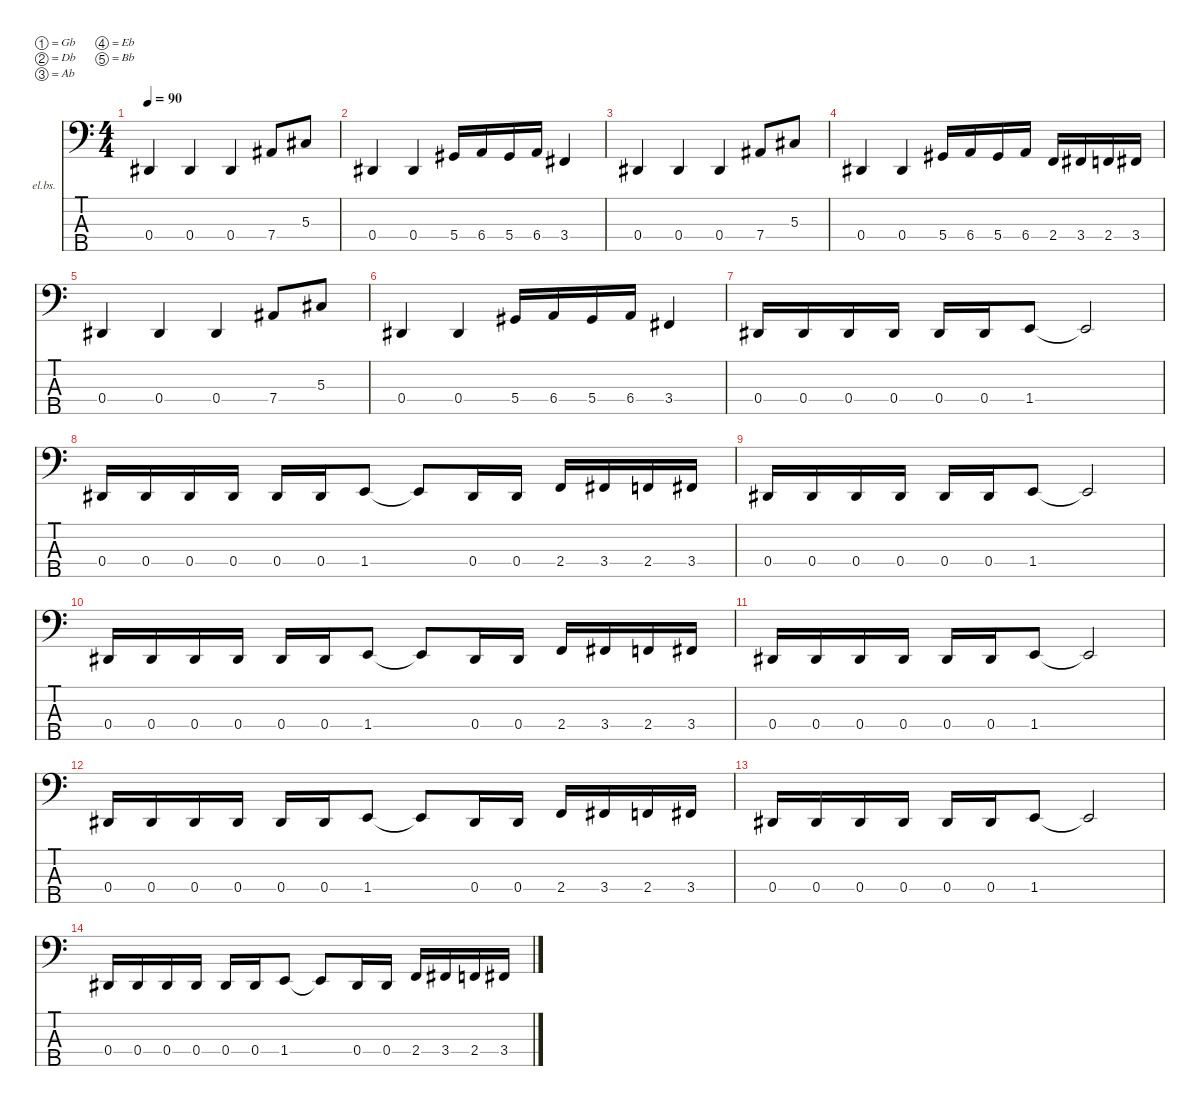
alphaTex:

\defaultSystemsLayout 4
\hideDynamics
\bracketExtendMode nobrackets
\firstSystemTrackNameOrientation horizontal
\otherSystemsTrackNameOrientation horizontal
\track ("Electric Bass" "el.bs.") {instrument electricbassfinger}
\staff {score tabs}
\tuning (Gb2 Db2 Ab1 Eb1 Bb0)
\ts (4 4)
\tempo 90
\clef f4
\ks c
0.4{acc #}.4{dy ff beam Up} 0.4{acc #}.4{beam Up} 0.4{acc #}.4{beam Up} 7.4{acc #}.8{beam Up} 5.3{acc #}.8{beam Up} |
0.4{acc #}.4{beam Up} 0.4{acc #}.4{beam Up} 5.4{acc #}.16{beam Up} 6.4.16{beam Up} 5.4{acc #}.16{beam Up} 6.4.16{beam Up} 3.4{acc #}.4{beam Up} |
0.4{acc #}.4{beam Up} 0.4{acc #}.4{beam Up} 0.4{acc #}.4{beam Up} 7.4{acc #}.8{beam Up} 5.3{acc #}.8{beam Up} |
0.4{acc #}.4{beam Up} 0.4{acc #}.4{beam Up} 5.4{acc #}.16{beam Up} 6.4.16{beam Up} 5.4{acc #}.16{beam Up} 6.4.16{beam Up} 2.4.16{beam Up} 3.4{acc #}.16{beam Up} 2.4.16{beam Up} 3.4{acc #}.16{beam Up} |
0.4{acc #}.4{beam Up} 0.4{acc #}.4{beam Up} 0.4{acc #}.4{beam Up} 7.4{acc #}.8{beam Up} 5.3{acc #}.8{beam Up} |
0.4{acc #}.4{beam Up} 0.4{acc #}.4{beam Up} 5.4{acc #}.16{beam Up} 6.4.16{beam Up} 5.4{acc #}.16{beam Up} 6.4.16{beam Up} 3.4{acc #}.4{beam Up} |
0.4{acc #}.16{beam Up} 0.4{acc #}.16{beam Up} 0.4{acc #}.16{beam Up} 0.4{acc #}.16{beam Up} 0.4{acc #}.16{beam Up} 0.4{acc #}.16{beam Up} 1.4.8{beam Up} 1.4{t}.2{beam Up} |
0.4{acc #}.16{beam Up} 0.4{acc #}.16{beam Up} 0.4{acc #}.16{beam Up} 0.4{acc #}.16{beam Up} 0.4{acc #}.16{beam Up} 0.4{acc #}.16{beam Up} 1.4.8{beam Up} 1.4{t}.8{beam Up} 0.4{acc #}.16{beam Up} 0.4{acc #}.16{beam Up} 2.4.16{beam Up} 3.4{acc #}.16{beam Up} 2.4.16{beam Up} 3.4{acc #}.16{beam Up} |
0.4{acc #}.16{beam Up} 0.4{acc #}.16{beam Up} 0.4{acc #}.16{beam Up} 0.4{acc #}.16{beam Up} 0.4{acc #}.16{beam Up} 0.4{acc #}.16{beam Up} 1.4.8{beam Up} 1.4{t}.2{beam Up} |
0.4{acc #}.16{beam Up} 0.4{acc #}.16{beam Up} 0.4{acc #}.16{beam Up} 0.4{acc #}.16{beam Up} 0.4{acc #}.16{beam Up} 0.4{acc #}.16{beam Up} 1.4.8{beam Up} 1.4{t}.8{beam Up} 0.4{acc #}.16{beam Up} 0.4{acc #}.16{beam Up} 2.4.16{beam Up} 3.4{acc #}.16{beam Up} 2.4.16{beam Up} 3.4{acc #}.16{beam Up} |
0.4{acc #}.16{beam Up} 0.4{acc #}.16{beam Up} 0.4{acc #}.16{beam Up} 0.4{acc #}.16{beam Up} 0.4{acc #}.16{beam Up} 0.4{acc #}.16{beam Up} 1.4.8{beam Up} 1.4{t}.2{beam Up} |
0.4{acc #}.16{beam Up} 0.4{acc #}.16{beam Up} 0.4{acc #}.16{beam Up} 0.4{acc #}.16{beam Up} 0.4{acc #}.16{beam Up} 0.4{acc #}.16{beam Up} 1.4.8{beam Up} 1.4{t}.8{beam Up} 0.4{acc #}.16{beam Up} 0.4{acc #}.16{beam Up} 2.4.16{beam Up} 3.4{acc #}.16{beam Up} 2.4.16{beam Up} 3.4{acc #}.16{beam Up} |
0.4{acc #}.16{beam Up} 0.4{acc #}.16{beam Up} 0.4{acc #}.16{beam Up} 0.4{acc #}.16{beam Up} 0.4{acc #}.16{beam Up} 0.4{acc #}.16{beam Up} 1.4.8{beam Up} 1.4{t}.2{beam Up} |
0.4{acc #}.16{beam Up} 0.4{acc #}.16{beam Up} 0.4{acc #}.16{beam Up} 0.4{acc #}.16{beam Up} 0.4{acc #}.16{beam Up} 0.4{acc #}.16{beam Up} 1.4.8{beam Up} 1.4{t}.8{beam Up} 0.4{acc #}.16{beam Up} 0.4{acc #}.16{beam Up} 2.4.16{beam Up} 3.4{acc #}.16{beam Up} 2.4.16{beam Up} 3.4{acc #}.16{beam Up}
